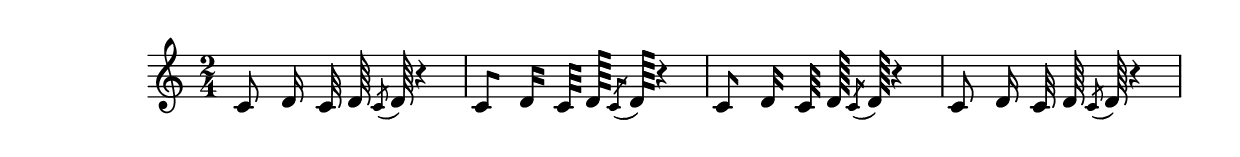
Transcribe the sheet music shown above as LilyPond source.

%% http://lsr.di.unimi.it/LSR/Item?id=678
%% see also http://www.lilypond.org/doc/v2.18/Documentation/snippets/tweaks-and-overrides#tweaks-and-overrides-using-alternative-flag-styles
%% see also http://lilypond.org/doc/v2.18/Documentation/notation/modifying-stencils.fr.html

testnotes = {
  \autoBeamOff
  c8 d16 c32 d64 \acciaccatura { c8 } d64 r4
}

\relative c' {
  \time 2/4
  \testnotes

  \override Flag.stencil = #modern-straight-flag
  \testnotes

  \override Flag.stencil = #old-straight-flag
  \testnotes

  \revert Flag.stencil
  \testnotes
}
